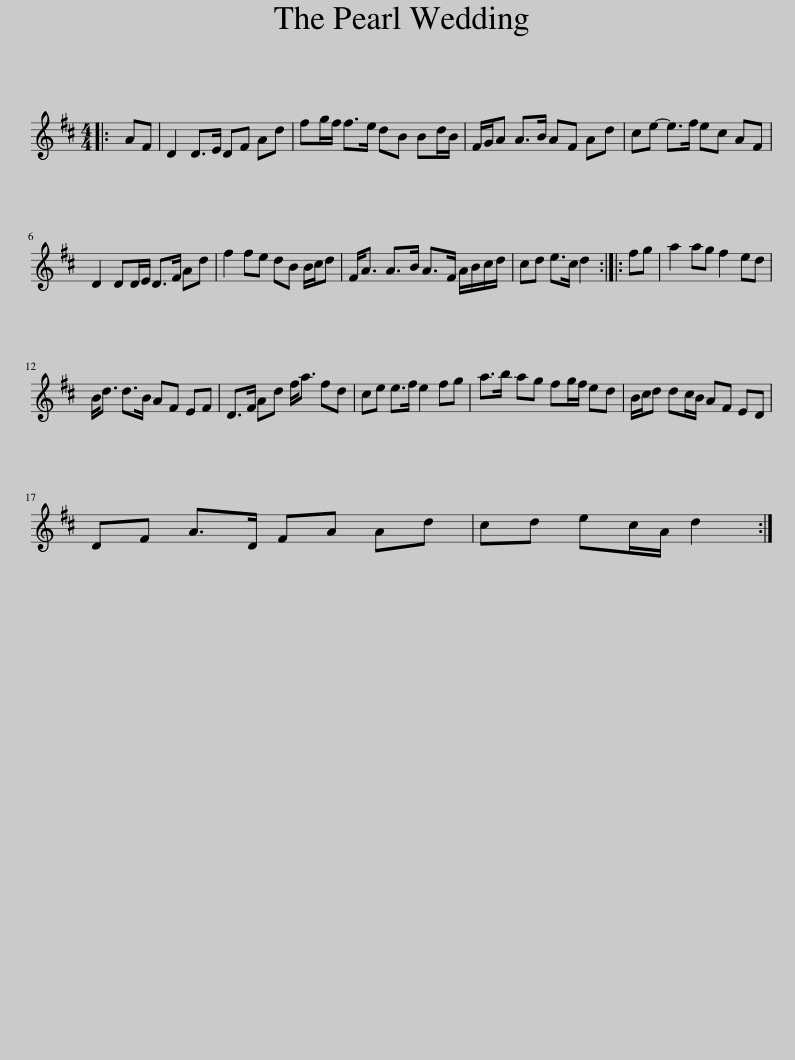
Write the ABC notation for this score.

X:1
L:1/8
M:4/4
I:linebreak $
K:D
V:1 treble
V:1
|: AF | D2 D>E DF Ad | fg/f/ f>e dB Bd/B/ | F/G/A A>B AF Ad | ce- e>f ec AF |$ %5
 D2 DD/E/ D>F Ad | f2 fe dB B/c/d | F<A A>B A>F A/B/c/d/ | cd e>c d2 :: fg | %10
 a2 ag f2 ed |$ B<d d>B AF EF | D>F Ad f<a fd | ce e>f e2 fg | a>b ag fg/f/ ed | %15
 B/c/d dc/B/ AF ED |$ DF A>D FA Ad | cd ec/A/ d2 :| %18
